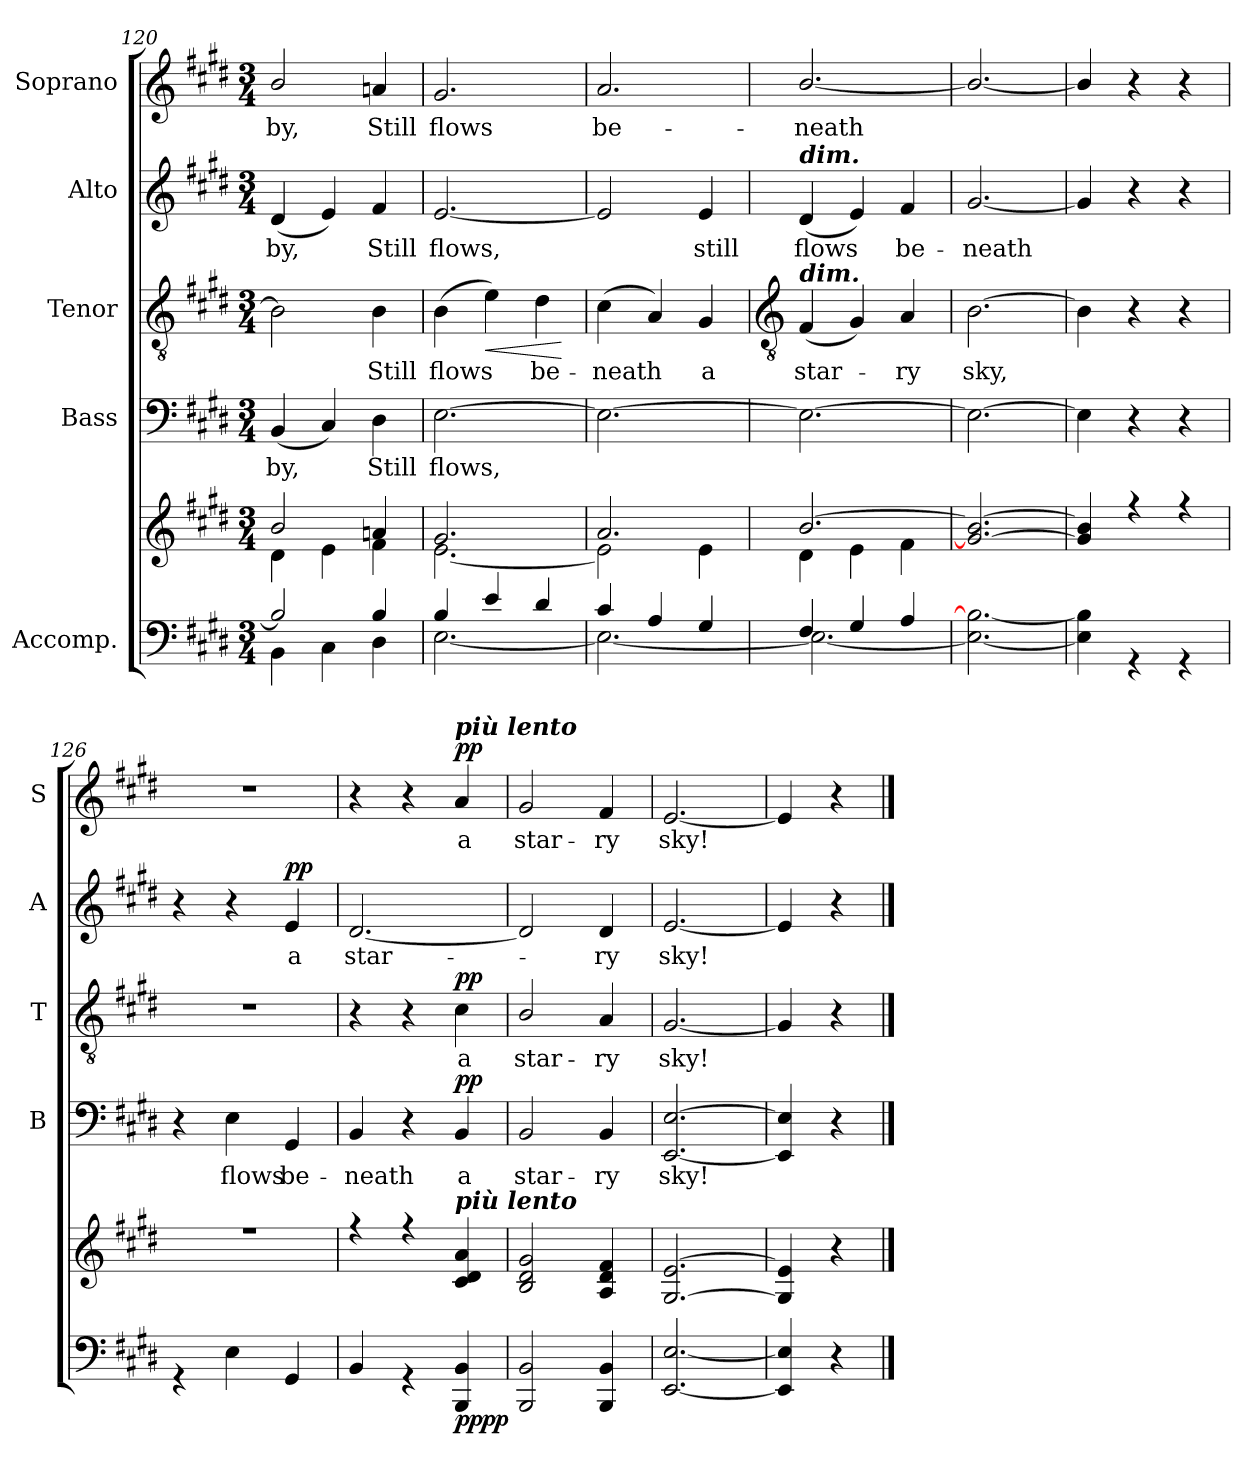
**kern	**kern	**dynam	**kern	**text	**dynam	**kern	**text	**dynam	**kern	**text	**dynam	**kern	**text	**dynam
*part5	*part5	*part5	*part4	*part4	*part4	*part3	*part3	*part3	*part2	*part2	*part2	*part1	*part1	*part1
*staff6	*staff5	*staff5/6	*staff4	*staff4	*staff4	*staff3	*staff3	*staff3	*staff2	*staff2	*staff2	*staff1	*staff1	*staff1
*I"Accomp.	*	*	*I"Bass	*	*	*I"Tenor	*	*	*I"Alto	*	*	*I"Soprano	*	*
*	*	*	*I'B	*	*	*I'T	*	*	*I'A	*	*	*I'S	*	*
*clefF4	*clefG2	*	*clefF4	*	*	*clefGv2	*	*	*clefG2	*	*	*clefG2	*	*
*k[f#c#g#d#]	*k[f#c#g#d#]	*	*k[f#c#g#d#]	*	*	*k[f#c#g#d#]	*	*	*k[f#c#g#d#]	*	*	*k[f#c#g#d#]	*	*
*E:	*E:	*	*E:	*	*	*E:	*	*	*E:	*	*	*E:	*	*
*M3/4	*M3/4	*	*M3/4	*	*	*M3/4	*	*	*M3/4	*	*	*M3/4	*	*
=120	=120	=120	=120	=120	=120	=120	=120	=120	=120	=120	=120	=120	=120	=120
*^	*^	*	*	*	*	*	*	*	*	*	*	*	*	*
!	!	!	!	!	!	!LO:LY:b	!	!	!	!	!	!LO:LY:b	!	!	!LO:LY:b	!
2B/]	4BB\	2b/	4d#\	.	(<4BB	by,	.	2B]	.	.	(<4d#	by,	.	2b/	by,	.
.	4C#\	.	4e\	.	4C#)	.	.	.	.	.	4e)	.	.	.	.	.
!	!	!	!	!	!	!LO:LY:b	!	!	!LO:LY:b	!	!	!LO:LY:b	!	!	!LO:LY:b	!
4B/	4D#\	4an	4f#\	.	4D#	Still	.	4B	Still	.	4f#	Still	.	4an	Still	.
=121	=121	=121	=121	=121	=121	=121	=121	=121	=121	=121	=121	=121	=121	=121	=121	=121
!	!	!	!	!	!	!LO:LY:b	!	!	!LO:LY:b	!	!	!LO:LY:b	!	!	!LO:LY:b	!
4B/	[2.E\	2.g#	[2.e\	.	[2.E	flows,	.	(>4B	flows	.	[2.e	flows,	.	2.g#	flows	.
!	!	!	!	!	!	!	!	!	!	!LO:HP:b	!	!	!	!	!	!
4e/	.	.	.	.	.	.	.	4e)	.	<	.	.	.	.	.	.
!	!	!	!	!	!	!	!	!	!LO:LY:b	!	!	!	!	!	!	!
4d#/	.	.	.	.	.	.	.	4d#	be-	.	.	.	.	.	.	.
*v	*v	*	*	*	*	*	*	*	*	*	*	*	*	*	*	*
*	*v	*v	*	*	*	*	*	*	*	*	*	*	*	*	*
.	.	.	.	.	.	.	.	[	.	.	.	.	.	.
=122	=122	=122	=122	=122	=122	=122	=122	=122	=122	=122	=122	=122	=122	=122
*^	*^	*	*	*	*	*	*	*	*	*	*	*	*	*
!	!	!	!	!	!	!	!	!	!LO:LY:b	!	!	!	!	!	!LO:LY:b	!
4c#/	2.E\_	2.a	2e\]	.	2.E_	.	.	(<4c#	-neath	.	2e]	.	.	2.a	be-	.
4A/	.	.	.	.	.	.	.	4A)	.	.	.	.	.	.	.	.
!	!	!	!	!	!	!	!	!	!LO:LY:b	!	!	!LO:LY:b	!	!	!	!
4G#/	.	.	4e\	.	.	.	.	4G#	a	.	4e	still	.	.	.	.
!!LO:LB:g=z
=123	=123	=123	=123	=123	=123	=123	=123	=123	=123	=123	=123	=123	=123	=123	=123	=123
*	*	*	*	*	*	*	*	*clefGv2	*	*	*	*	*	*	*	*
!	!	!	!	!	!	!	!	!	!	!	!LO:TX:a:Bi:t=dim.	!	!	!	!	!
!	!	!	!	!	!	!	!	!LO:TX:a:Bi:t=dim.	!	!	!	!	!	!	!	!
!	!	!	!	!	!	!	!	!	!LO:LY:b	!	!	!LO:LY:b	!	!	!LO:LY:b	!
4F#/	2.E\_	[2.b/	4d#\	.	2.E_	.	.	(<4F#	star-	.	(<4d#	flows	.	[2.b/	-neath	.
4G#/	.	.	4e\	.	.	.	.	4G#)	.	.	4e)	.	.	.	.	.
!	!	!	!	!	!	!	!	!	!LO:LY:b	!	!	!LO:LY:b	!	!	!	!
4A/	.	.	4f#\	.	.	.	.	4A	ry	.	4f#	be-	.	.	.	.
=124	=124	=124	=124	=124	=124	=124	=124	=124	=124	=124	=124	=124	=124	=124	=124	=124
!LO:N:vis=1	!	!	!LO:N:vis=1	!	!	!	!	!	!LO:LY:b	!	!	!LO:LY:b	!	!	!	!
2.ryy	2.E\_ 2.B\_	2.g#/_ 2.b/_	2.ryy	.	2.E_	.	.	[2.B	sky,	.	[2.g#	-neath	.	2.b/_	.	.
=125	=125	=125	=125	=125	=125	=125	=125	=125	=125	=125	=125	=125	=125	=125	=125	=125
!LO:N:vis=1	!	!	!LO:N:vis=1	!	!	!	!	!	!	!	!	!	!	!	!	!
2.ryy	4E\] 4B\]	4g#/] 4b/]	2.ryy	.	4E]	.	.	4B]	.	.	4g#]	.	.	4b/]	.	.
.	4r	4r	.	.	4r	.	.	4r	.	.	4r	.	.	4r	.	.
.	4r	4r	.	.	4r	.	.	4r	.	.	4r	.	.	4r	.	.
=126	=126	=126	=126	=126	=126	=126	=126	=126	=126	=126	=126	=126	=126	=126	=126	=126
!LO:N:vis=1	!	!LO:N:vis=1	!LO:N:vis=1	!	!	!	!	!LO:N:vis=1	!	!	!	!	!	!LO:N:vis=1	!	!
2.ryy	4r	2.r	2.ryy	.	4r	.	.	2.r	.	.	4r	.	.	2.r	.	.
!	!	!	!	!	!	!LO:LY:b	!	!	!	!	!	!	!	!	!	!
.	4E\	.	.	.	4E	flows	.	.	.	.	4r	.	.	.	.	.
!	!	!	!	!	!	!LO:LY:b	!	!	!	!	!	!LO:LY:b	!LO:DY:b	!	!	!
.	4GG#/	.	.	.	4GG#	be-	.	.	.	.	4e	a	pp	.	.	.
=127	=127	=127	=127	=127	=127	=127	=127	=127	=127	=127	=127	=127	=127	=127	=127	=127
!LO:N:vis=1	!	!	!LO:N:vis=1	!	!	!LO:LY:b	!	!	!	!	!	!LO:LY:b	!	!	!	!
2.ryy	4BB/	4r	2.ryy	.	4BB	-neath	.	4r	.	.	[2.d#	star-	.	4r	.	.
.	4r	4r	.	.	4r	.	.	4r	.	.	.	.	.	4r	.	.
!	!	!	!	!	!	!	!	!	!	!	!	!	!	!LO:TX:a:Bi:t=più lento	!	!
!	!	!LO:TX:a:Bi:t=più lento	!	!	!	!	!	!	!	!	!	!	!	!	!	!
!	!	!	!	!LO:DY:b=2	!	!LO:LY:b	!	!	!LO:LY:b	!	!	!	!	!	!LO:LY:b	!
!	!	!	!	!LO:DY:n=1:b	!	!	!LO:DY:b	!	!	!LO:DY:b	!	!	!	!	!	!LO:DY:b
.	4BBB/ 4BB/	4c# 4d# 4a	.	pp pp	4BB	a	pp	4c#	a	pp	.	.	.	4a	a	pp
=128	=128	=128	=128	=128	=128	=128	=128	=128	=128	=128	=128	=128	=128	=128	=128	=128
!LO:N:vis=1	!	!	!LO:N:vis=1	!	!	!LO:LY:b	!	!	!LO:LY:b	!	!	!	!	!	!LO:LY:b	!
2.ryy	2BBB/ 2BB/	2B 2d# 2g#	2.ryy	.	2BB	star-	.	2B/	star-	.	2d#]	.	.	2g#	star-	.
!	!	!	!	!	!	!LO:LY:b	!	!	!LO:LY:b	!	!	!LO:LY:b	!	!	!LO:LY:b	!
.	4BBB/ 4BB/	4A 4d# 4f#	.	.	4BB	-ry	.	4A	-ry	.	4d#	ry	.	4f#	-ry	.
=129	=129	=129	=129	=129	=129	=129	=129	=129	=129	=129	=129	=129	=129	=129	=129	=129
!LO:N:vis=1	!	!	!LO:N:vis=1	!	!	!LO:LY:b	!	!	!LO:LY:b	!	!	!LO:LY:b	!	!	!LO:LY:b	!
2.ryy	[2.EE/ [2.E/	[2.G# [2.e	2.ryy	.	[2.EE [2.E	sky!	.	[2.G#	sky!	.	[2.e	sky!	.	[2.e	sky!	.
=130	=130	=130	=130	=130	=130	=130	=130	=130	=130	=130	=130	=130	=130	=130	=130	=130
2ryy	4EE/] 4E/]	4G#] 4e]	2ryy	.	4EE] 4E]	.	.	4G#]	.	.	4e]	.	.	4e]	.	.
.	4r	4r	.	.	4r	.	.	4r	.	.	4r	.	.	4r	.	.
*v	*v	*	*	*	*	*	*	*	*	*	*	*	*	*	*	*
*	*v	*v	*	*	*	*	*	*	*	*	*	*	*	*	*
==	==	==	==	==	==	==	==	==	==	==	==	==	==	==
*-	*-	*-	*-	*-	*-	*-	*-	*-	*-	*-	*-	*-	*-	*-
